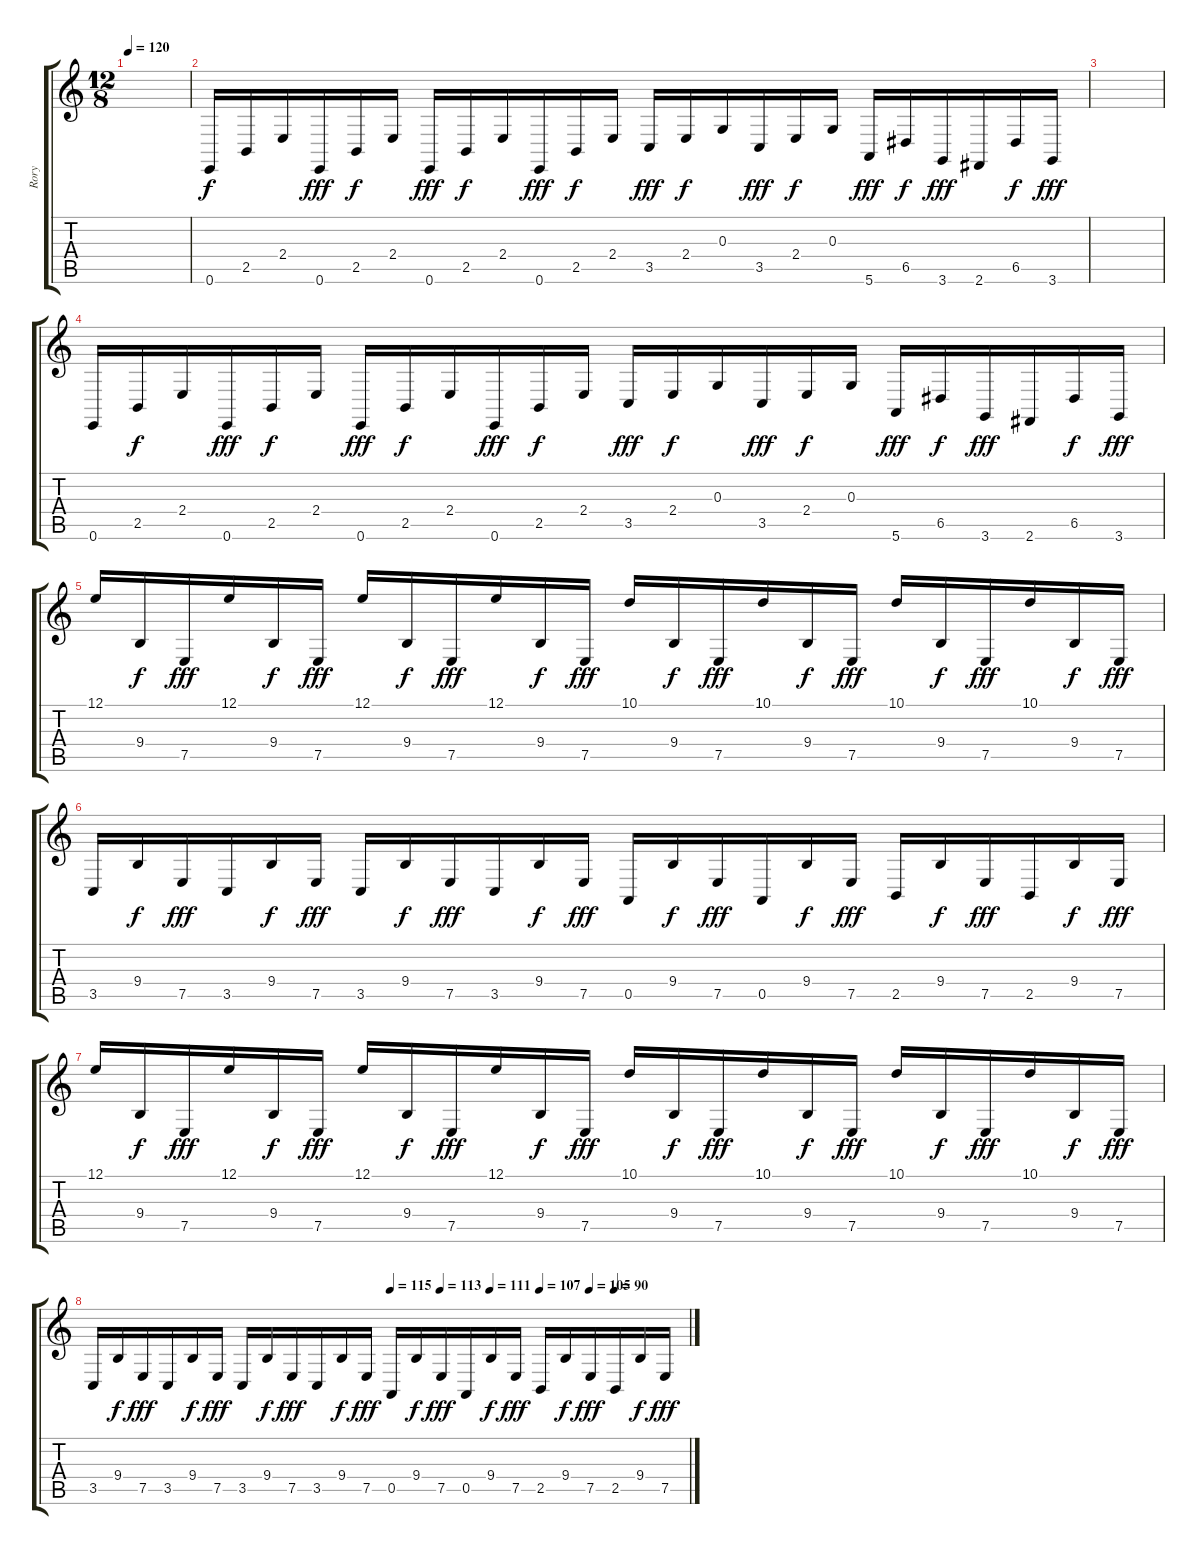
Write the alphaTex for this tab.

\track ("Rory" "Rory") {instrument churchorgan}
\staff {score tabs}
\tuning (E4 B3 G3 D3 A2 E2) {hide}
\ts (12 8)
\tempo 120
\clef g2
\ks c
|
0.6.16 2.5.16{dy f} 2.4.16 0.6.16{dy fff} 2.5.16{dy f} 2.4.16 0.6.16{dy fff} 2.5.16{dy f} 2.4.16 0.6.16{dy fff} 2.5.16{dy f} 2.4.16 3.5.16{dy fff} 2.4.16{dy f} 0.3.16 3.5.16{dy fff} 2.4.16{dy f} 0.3.16 5.6.16{dy fff} 6.5.16{dy f} 3.6.16{dy fff} 2.6.16 6.5.16{dy f} 3.6.16{dy fff} |
|
0.6.16 2.5.16{dy f} 2.4.16 0.6.16{dy fff} 2.5.16{dy f} 2.4.16 0.6.16{dy fff} 2.5.16{dy f} 2.4.16 0.6.16{dy fff} 2.5.16{dy f} 2.4.16 3.5.16{dy fff} 2.4.16{dy f} 0.3.16 3.5.16{dy fff} 2.4.16{dy f} 0.3.16 5.6.16{dy fff} 6.5.16{dy f} 3.6.16{dy fff} 2.6.16 6.5.16{dy f} 3.6.16{dy fff} |
12.1.16 9.4.16{dy f} 7.5.16{dy fff} 12.1.16 9.4.16{dy f} 7.5.16{dy fff} 12.1.16 9.4.16{dy f} 7.5.16{dy fff} 12.1.16 9.4.16{dy f} 7.5.16{dy fff} 10.1.16 9.4.16{dy f} 7.5.16{dy fff} 10.1.16 9.4.16{dy f} 7.5.16{dy fff} 10.1.16 9.4.16{dy f} 7.5.16{dy fff} 10.1.16 9.4.16{dy f} 7.5.16{dy fff} |
3.5.16 9.4.16{dy f} 7.5.16{dy fff} 3.5.16 9.4.16{dy f} 7.5.16{dy fff} 3.5.16 9.4.16{dy f} 7.5.16{dy fff} 3.5.16 9.4.16{dy f} 7.5.16{dy fff} 0.5.16 9.4.16{dy f} 7.5.16{dy fff} 0.5.16 9.4.16{dy f} 7.5.16{dy fff} 2.5.16 9.4.16{dy f} 7.5.16{dy fff} 2.5.16 9.4.16{dy f} 7.5.16{dy fff} |
12.1.16 9.4.16{dy f} 7.5.16{dy fff} 12.1.16 9.4.16{dy f} 7.5.16{dy fff} 12.1.16 9.4.16{dy f} 7.5.16{dy fff} 12.1.16 9.4.16{dy f} 7.5.16{dy fff} 10.1.16 9.4.16{dy f} 7.5.16{dy fff} 10.1.16 9.4.16{dy f} 7.5.16{dy fff} 10.1.16 9.4.16{dy f} 7.5.16{dy fff} 10.1.16 9.4.16{dy f} 7.5.16{dy fff} |
\tempo (115 0.5)
\tempo (113 0.5833333333333334)
\tempo (111 0.6666666666666666)
\tempo (107 0.75)
\tempo (105 0.8333333333333334)
\tempo (90 0.875)
3.5.16 9.4.16{dy f} 7.5.16{dy fff} 3.5.16 9.4.16{dy f} 7.5.16{dy fff} 3.5.16 9.4.16{dy f} 7.5.16{dy fff} 3.5.16 9.4.16{dy f} 7.5.16{dy fff} 0.5.16 9.4.16{dy f} 7.5.16{dy fff} 0.5.16 9.4.16{dy f} 7.5.16{dy fff} 2.5.16 9.4.16{dy f} 7.5.16{dy fff} 2.5.16 9.4.16{dy f} 7.5.16{dy fff}
